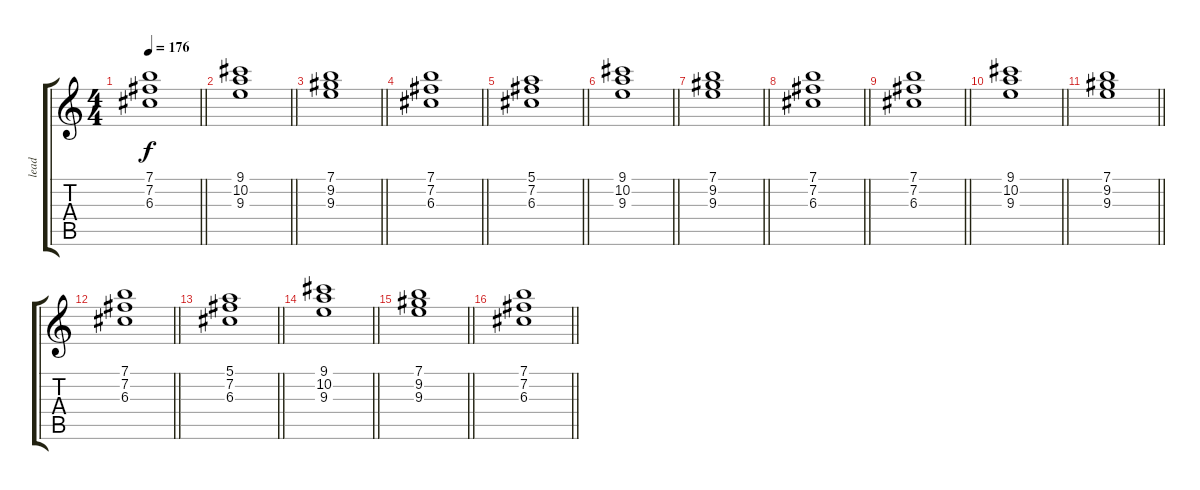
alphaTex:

\track ("lead" "lead") {instrument electricguitarclean}
\staff {score tabs}
\tuning (E4 B3 G3 D3 A2 E2) {hide}
\ts (4 4)
\tempo 176
\clef g2
\barLineRight lightlight
\ks c
(7.1 7.2 6.3).1{dy f} |
\barLineRight lightlight
(9.1 10.2 9.3).1 |
\barLineRight lightlight
(7.1 9.2 9.3).1 |
\barLineRight lightlight
(7.1 7.2 6.3).1 |
\barLineRight lightlight
(5.1 7.2 6.3).1 |
\barLineRight lightlight
(9.1 10.2 9.3).1 |
\barLineRight lightlight
(7.1 9.2 9.3).1 |
\barLineRight lightlight
(7.1 7.2 6.3).1 |
\barLineRight lightlight
(7.1 7.2 6.3).1 |
\barLineRight lightlight
(9.1 10.2 9.3).1 |
\barLineRight lightlight
(7.1 9.2 9.3).1 |
\barLineRight lightlight
(7.1 7.2 6.3).1 |
\barLineRight lightlight
(5.1 7.2 6.3).1 |
\barLineRight lightlight
(9.1 10.2 9.3).1 |
\barLineRight lightlight
(7.1 9.2 9.3).1 |
\barLineRight lightlight
(7.1 7.2 6.3).1
